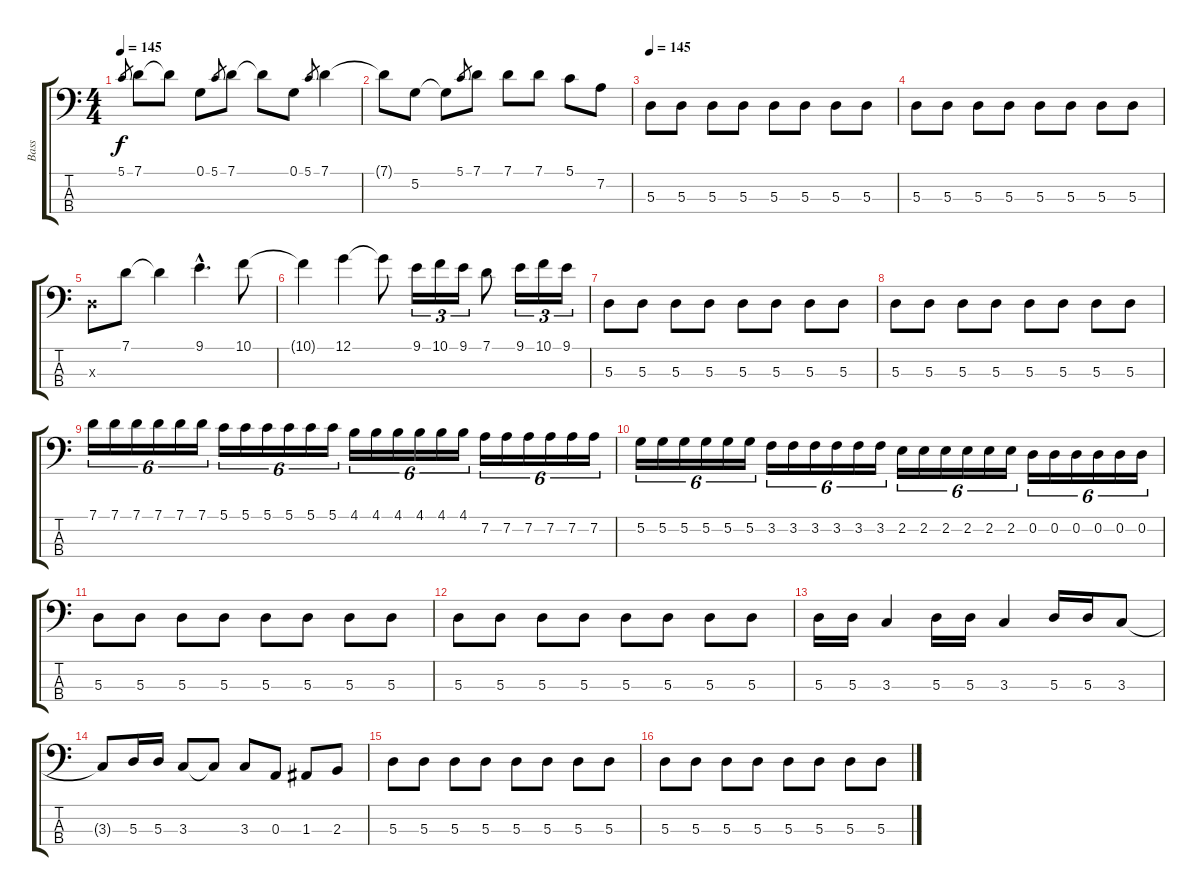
\track ("Bass" "Bass") {instrument electricbassfinger}
\staff {score tabs}
\tuning (G2 D2 A1 E1) {hide}
\ts (4 4)
\tempo 145
\clef f4
\ks c
5.1.8{gr dy f} 7.1.8 7.1{t}.8 0.1.8 5.1.8{gr} 7.1.8 7.1{t}.8 0.1.8 5.1.8{gr} 7.1.4 |
7.1{t}.8 5.2.8 5.2{t}.8 5.1.8{gr} 7.1.8 7.1.8 7.1.8 5.1.8 7.2.8 |
\tempo 145
5.3.8 5.3.8 5.3.8 5.3.8 5.3.8 5.3.8 5.3.8 5.3.8 |
5.3.8 5.3.8 5.3.8 5.3.8 5.3.8 5.3.8 5.3.8 5.3.8 |
5.3{x}.8 7.1.8 7.1{t}.4 9.1{hac}.4{d} 10.1.8 |
10.1{t}.4 12.1.4 12.1{t}.8 9.1.16{tu (3 2)} 10.1.16{tu (3 2)} 9.1.16{tu (3 2)} 7.1.8 9.1.16{tu (3 2)} 10.1.16{tu (3 2)} 9.1.16{tu (3 2)} |
5.3.8 5.3.8 5.3.8 5.3.8 5.3.8 5.3.8 5.3.8 5.3.8 |
5.3.8 5.3.8 5.3.8 5.3.8 5.3.8 5.3.8 5.3.8 5.3.8 |
7.1.16{tu (6 4)} 7.1.16{tu (6 4)} 7.1.16{tu (6 4)} 7.1.16{tu (6 4)} 7.1.16{tu (6 4)} 7.1.16{tu (6 4)} 5.1.16{tu (6 4)} 5.1.16{tu (6 4)} 5.1.16{tu (6 4)} 5.1.16{tu (6 4)} 5.1.16{tu (6 4)} 5.1.16{tu (6 4)} 4.1.16{tu (6 4)} 4.1.16{tu (6 4)} 4.1.16{tu (6 4)} 4.1.16{tu (6 4)} 4.1.16{tu (6 4)} 4.1.16{tu (6 4)} 7.2.16{tu (6 4)} 7.2.16{tu (6 4)} 7.2.16{tu (6 4)} 7.2.16{tu (6 4)} 7.2.16{tu (6 4)} 7.2.16{tu (6 4)} |
5.2.16{tu (6 4)} 5.2.16{tu (6 4)} 5.2.16{tu (6 4)} 5.2.16{tu (6 4)} 5.2.16{tu (6 4)} 5.2.16{tu (6 4)} 3.2.16{tu (6 4)} 3.2.16{tu (6 4)} 3.2.16{tu (6 4)} 3.2.16{tu (6 4)} 3.2.16{tu (6 4)} 3.2.16{tu (6 4)} 2.2.16{tu (6 4)} 2.2.16{tu (6 4)} 2.2.16{tu (6 4)} 2.2.16{tu (6 4)} 2.2.16{tu (6 4)} 2.2.16{tu (6 4)} 0.2.16{tu (6 4)} 0.2.16{tu (6 4)} 0.2.16{tu (6 4)} 0.2.16{tu (6 4)} 0.2.16{tu (6 4)} 0.2.16{tu (6 4)} |
5.3.8 5.3.8 5.3.8 5.3.8 5.3.8 5.3.8 5.3.8 5.3.8 |
5.3.8 5.3.8 5.3.8 5.3.8 5.3.8 5.3.8 5.3.8 5.3.8 |
5.3.16 5.3.16 3.3.4 5.3.16 5.3.16 3.3.4 5.3.16 5.3.16 3.3.8 |
3.3{t}.8 5.3.16 5.3.16 3.3.8 3.3{t}.8 3.3.8 0.3.8 1.3.8 2.3.8 |
5.3.8 5.3.8 5.3.8 5.3.8 5.3.8 5.3.8 5.3.8 5.3.8 |
5.3.8 5.3.8 5.3.8 5.3.8 5.3.8 5.3.8 5.3.8 5.3.8
